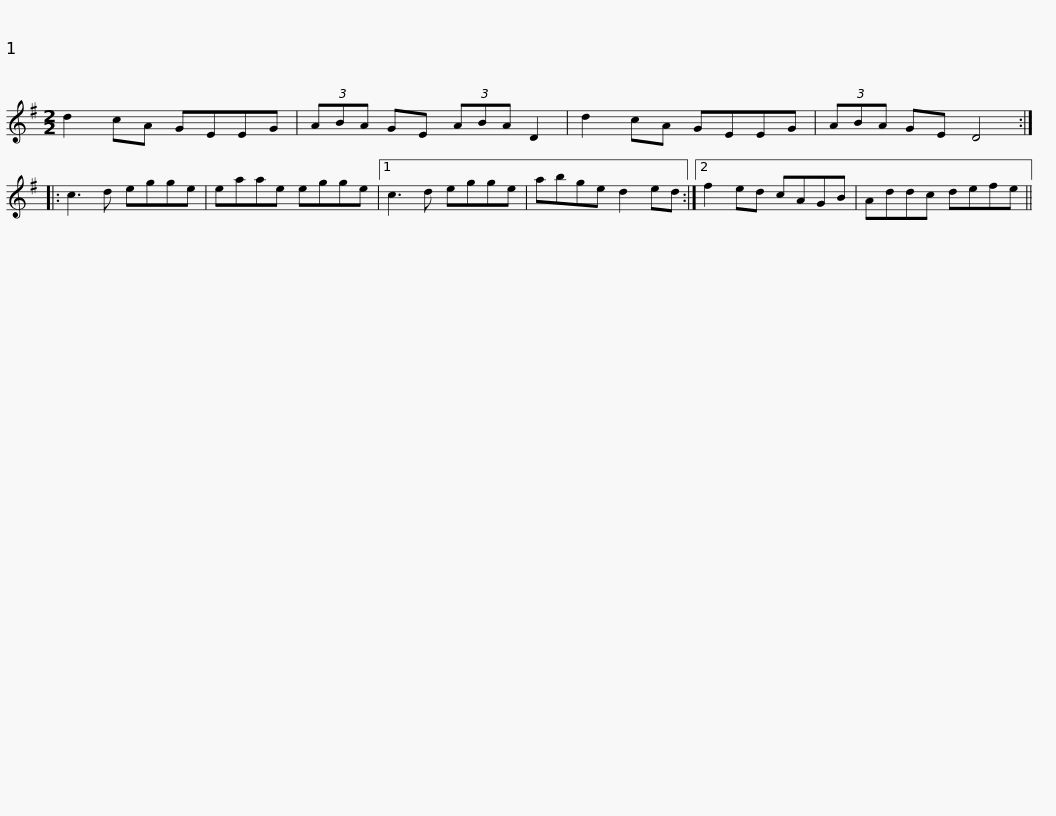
X:1
L:1/8
M:2/2
I:linebreak $
K:G
V:1 treble
V:1
 d2 cA GEEG | (3ABA GE (3ABA D2 | d2 cA GEEG | (3ABA GE D4 :: c3 d egge | %5
 eaae egge |1$ c3 d egge | abge d2 ed :|2 f2 ed cAGB | Addc defe || %10
